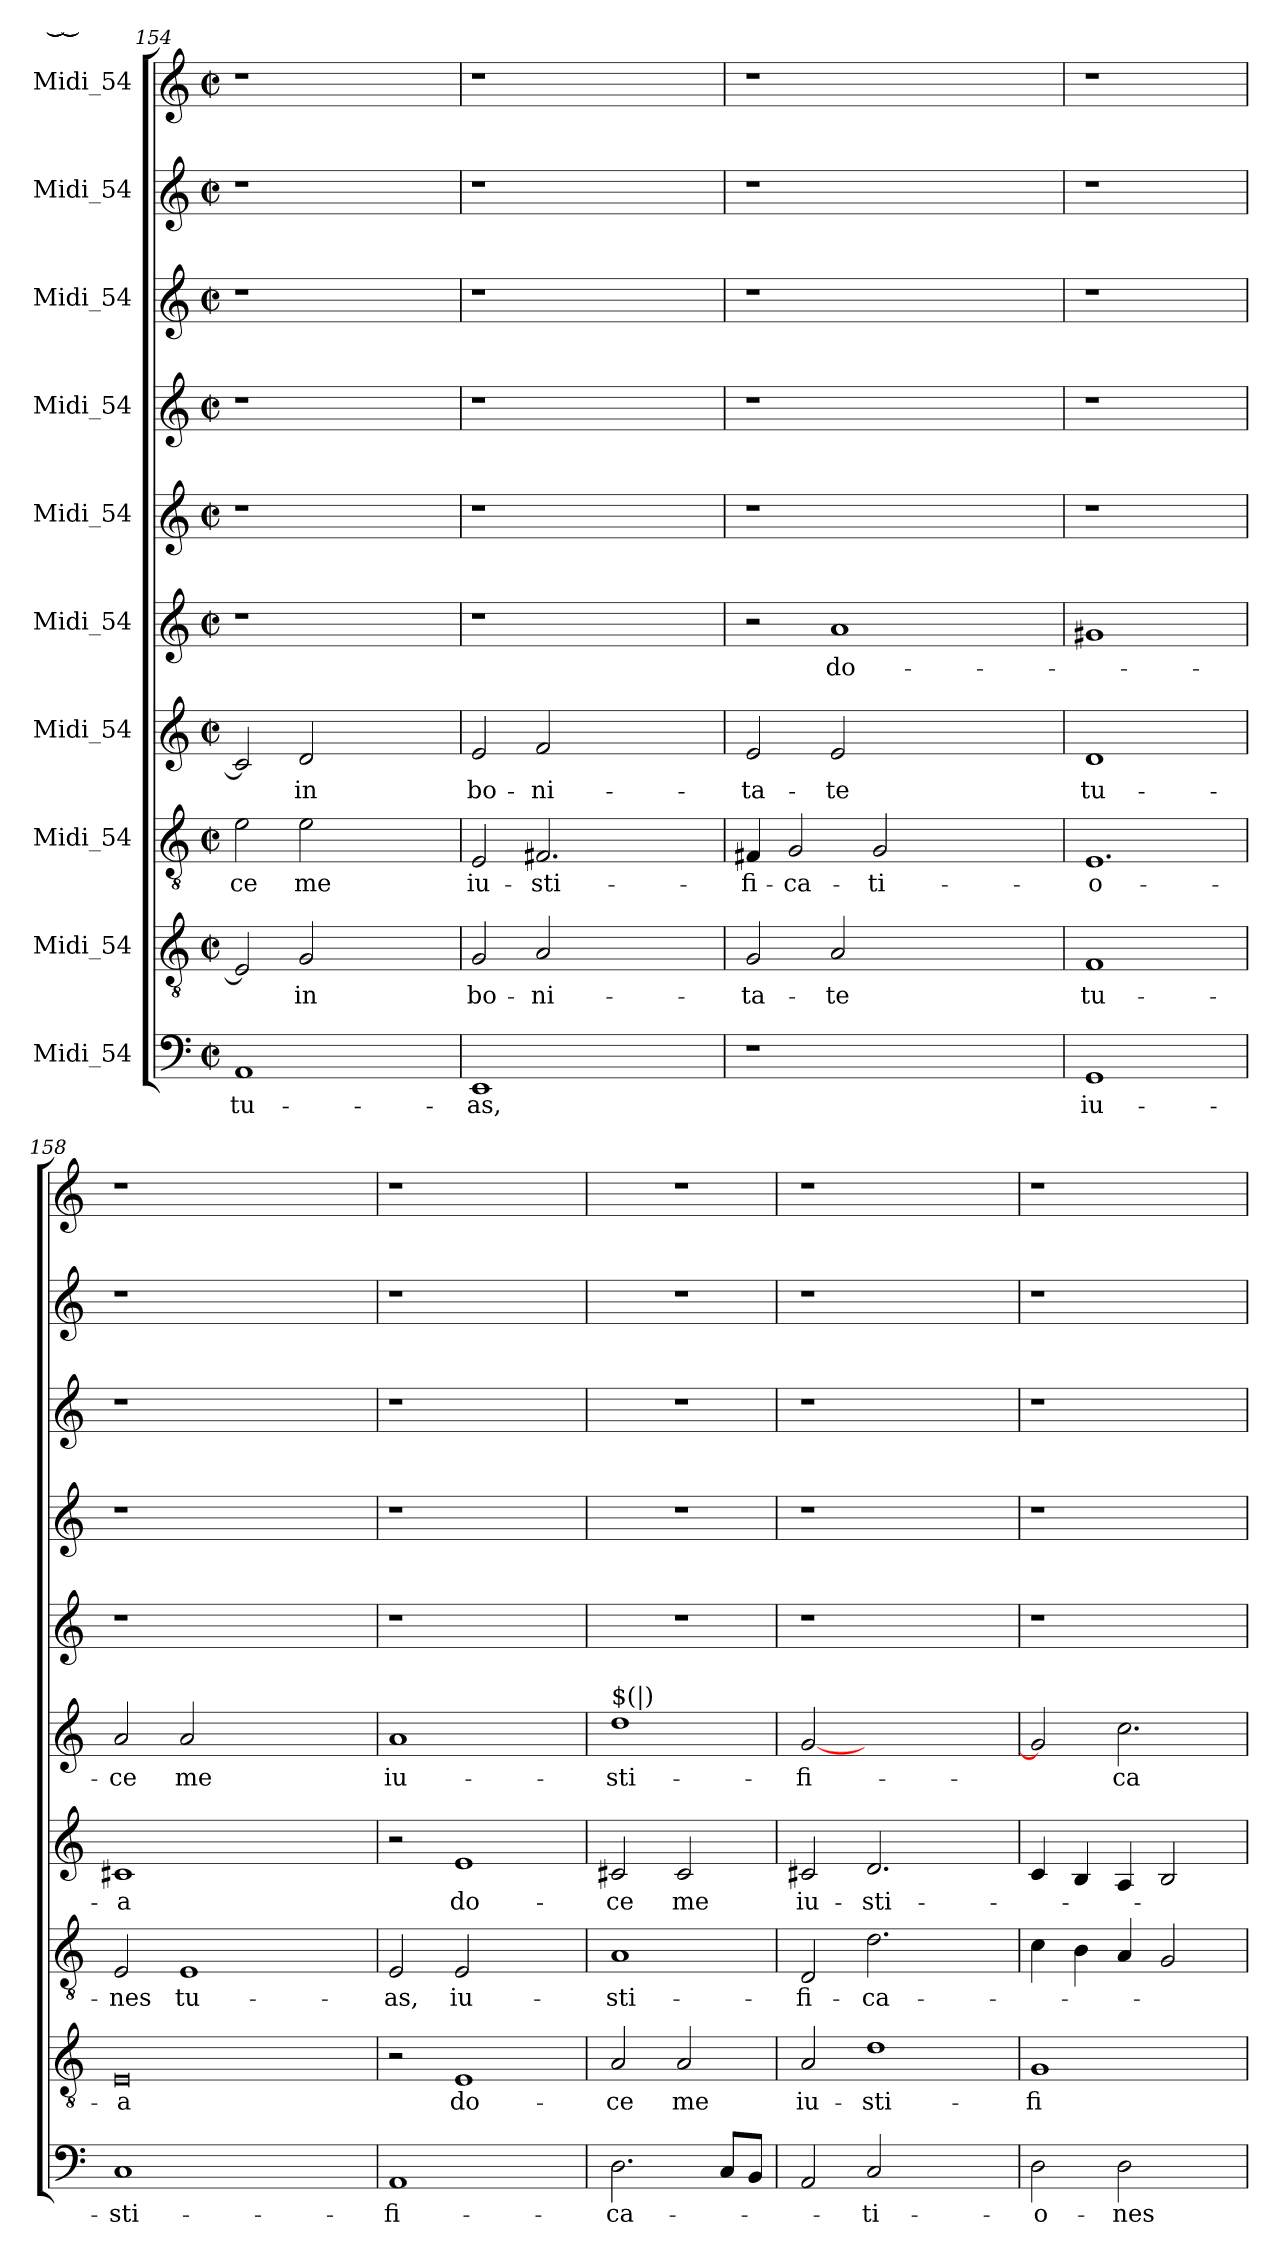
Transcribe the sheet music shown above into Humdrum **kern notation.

**kern	**text	**kern	**text	**kern	**text	**kern	**text	**kern	**text	**kern	**kern	**kern	**kern	**kern
*part10	*part10	*part9	*part9	*part8	*part8	*part7	*part7	*part6	*part6	*part5	*part4	*part3	*part2	*part1
*staff10	*staff10	*staff9	*staff9	*staff8	*staff8	*staff7	*staff7	*staff6	*staff6	*staff5	*staff4	*staff3	*staff2	*staff1
*I"Midi_54	*	*I"Midi_54	*	*I"Midi_54	*	*I"Midi_54	*	*I"Midi_54	*	*I"Midi_54	*I"Midi_54	*I"Midi_54	*I"Midi_54	*I"Midi_54
!!LO:PB:g=z
*clefF4	*	*clefGv2	*	*clefGv2	*	*clefG2	*	*clefG2	*	*clefG2	*clefG2	*clefG2	*clefG2	*clefG2
*k[]	*	*k[]	*	*k[]	*	*k[]	*	*k[]	*	*k[]	*k[]	*k[]	*k[]	*k[]
*M2/2	*	*M2/2	*	*M2/2	*	*M2/2	*	*M2/2	*	*M2/2	*M2/2	*M2/2	*M2/2	*M2/2
*met(c|)	*	*met(c|)	*	*met(c|)	*	*met(c|)	*	*met(c|)	*	*met(c|)	*met(c|)	*met(c|)	*met(c|)	*met(c|)
=154	=154	=154	=154	=154	=154	=154	=154	=154	=154	=154	=154	=154	=154	=154
!	!LO:LY:b	!	!LO:LY:b	!	!LO:LY:b	!	!LO:LY:b	!	!	!	!	!	!	!
1AA	tu-	2E/]	___	2e\	-ce	2c#/]	___	1r	.	1r	1r	1r	1r	1r
!	!	!	!LO:LY:b	!	!LO:LY:b	!	!LO:LY:b	!	!	!	!	!	!	!
.	.	2G/	in	2e\	me	2d/	in	.	.	.	.	.	.	.
1ryy	.	1ryy	.	1ryy	.	1ryy	.	1ryy	.	1ryy	1ryy	1ryy	1ryy	1ryy
=155	=155	=155	=155	=155	=155	=155	=155	=155	=155	=155	=155	=155	=155	=155
!	!LO:LY:b	!	!LO:LY:b	!	!LO:LY:b	!	!LO:LY:b	!	!	!	!	!	!	!
1EE	-as,	2G/	bo-	2E/	iu-	2e/	bo-	1r	.	1r	1r	1r	1r	1r
!	!	!	!LO:LY:b	!	!LO:LY:b	!	!LO:LY:b	!	!	!	!	!	!	!
.	.	2A/	-ni-	2.F#X/	-sti-	2f/	-ni-	.	.	.	.	.	.	.
1ryy	.	1ryy	.	.	.	1ryy	.	1ryy	.	1ryy	1ryy	1ryy	1ryy	1ryy
.	.	.	.	2.ryy	.	.	.	.	.	.	.	.	.	.
=156	=156	=156	=156	=156	=156	=156	=156	=156	=156	=156	=156	=156	=156	=156
!	!	!	!LO:LY:b	!	!LO:LY:b	!	!LO:LY:b	!	!	!	!	!	!	!
1r	.	2G/	-ta-	4F#X/	-fi-	2e/	-ta-	2r	.	1r	1r	1r	1r	1r
!	!	!	!	!	!LO:LY:b	!	!	!	!	!	!	!	!	!
.	.	.	.	2G/	-ca-	.	.	.	.	.	.	.	.	.
!	!	!	!LO:LY:b	!	!	!	!LO:LY:b	!	!LO:LY:b	!	!	!	!	!
.	.	2A/	-te	.	.	2e/	-te	1a	do-	.	.	.	.	.
!	!	!	!	!	!LO:LY:b	!	!	!	!	!	!	!	!	!
.	.	.	.	2G/	-ti-	.	.	.	.	.	.	.	.	.
1ryy	.	1ryy	.	.	.	1ryy	.	.	.	1ryy	1ryy	1ryy	1ryy	1ryy
.	.	.	.	2.ryy	.	.	.	.	.	.	.	.	.	.
.	.	.	.	.	.	.	.	2ryy	.	.	.	.	.	.
!!LO:PB:g=z
=157	=157	=157	=157	=157	=157	=157	=157	=157	=157	=157	=157	=157	=157	=157
!	!LO:LY:b	!	!LO:LY:b	!	!LO:LY:b	!	!LO:LY:b	!	!	!	!	!	!	!
1GG	iu-	1F	tu-	1.E	-o-	1d	tu-	1g#X	.	1r	1r	1r	1r	1r
2ryy	.	2ryy	.	.	.	2ryy	.	2ryy	.	2ryy	2ryy	2ryy	2ryy	2ryy
=158	=158	=158	=158	=158	=158	=158	=158	=158	=158	=158	=158	=158	=158	=158
!	!LO:LY:b	!	!LO:LY:b	!	!LO:LY:b	!	!LO:LY:b	!	!LO:LY:b	!	!	!	!	!
1C	-sti-	0E	-a	2E/	-nes	1c#X	-a	2a/	-ce	1r	1r	1r	1r	1r
!	!	!	!	!	!LO:LY:b	!	!	!	!LO:LY:b	!	!	!	!	!
.	.	.	.	1E	tu-	.	.	2a/	me	.	.	.	.	.
1ryy	.	.	.	.	.	1ryy	.	1ryy	.	1ryy	1ryy	1ryy	1ryy	1ryy
.	.	.	.	2ryy	.	.	.	.	.	.	.	.	.	.
!!LO:PB:g=z
=159	=159	=159	=159	=159	=159	=159	=159	=159	=159	=159	=159	=159	=159	=159
!	!LO:LY:b	!	!	!	!LO:LY:b	!	!	!	!LO:LY:b	!	!	!	!	!
1AA	-fi-	2r	.	2E/	-as,	2r	.	1a	iu-	1r	1r	1r	1r	1r
!	!	!	!LO:LY:b	!	!LO:LY:b	!	!LO:LY:b	!	!	!	!	!	!	!
.	.	1E	do-	2E/	iu-	1e	do-	.	.	.	.	.	.	.
2ryy	.	.	.	2ryy	.	.	.	2ryy	.	2ryy	2ryy	2ryy	2ryy	2ryy
=160	=160	=160	=160	=160	=160	=160	=160	=160	=160	=160	=160	=160	=160	=160
!	!	!	!	!	!	!	!	!LO:TX:a:t=$(|)	!	!	!	!	!	!
!	!LO:LY:b	!	!LO:LY:b	!	!LO:LY:b	!	!LO:LY:b	!	!LO:LY:b	!	!	!	!	!
2.D\	-ca-	2A/	-ce	1A	-sti-	2c#X/	-ce	1dd	-sti-	1r	1r	1r	1r	1r
!	!	!	!LO:LY:b	!	!	!	!LO:LY:b	!	!	!	!	!	!	!
.	.	2A/	me	.	.	2c#/	me	.	.	.	.	.	.	.
8C/L	.	.	.	.	.	.	.	.	.	.	.	.	.	.
8BB/J	.	.	.	.	.	.	.	.	.	.	.	.	.	.
=161	=161	=161	=161	=161	=161	=161	=161	=161	=161	=161	=161	=161	=161	=161
!	!	!	!LO:LY:b	!	!LO:LY:b	!	!LO:LY:b	!	!LO:LY:b	!	!	!	!	!
2AA/	.	2A/	iu-	2D/	-fi-	2c#X/	iu-	[2g/	-fi-	1r	1r	1r	1r	1r
!	!LO:LY:b	!	!LO:LY:b	!	!LO:LY:b	!	!LO:LY:b	!	!	!	!	!	!	!
2C/	-ti-	1d	-sti-	2.d\	-ca-	2.d/	-sti-	1ryy	.	.	.	.	.	.
2ryy	.	.	.	.	.	.	.	.	.	2ryy	2ryy	2ryy	2ryy	2ryy
.	.	.	.	4ryy	.	4ryy	.	.	.	.	.	.	.	.
!!LO:PB:g=z
=162	=162	=162	=162	=162	=162	=162	=162	=162	=162	=162	=162	=162	=162	=162
!	!LO:LY:b	!	!LO:LY:b	!	!	!	!	!	!LO:LY:b	!	!	!	!	!
2D\	-o-	1G	-fi-	4c\	.	4c/	.	2g/]	-___	1r	1r	1r	1r	1r
.	.	.	.	4B\	.	4B/	.	.	.	.	.	.	.	.
!	!LO:LY:b	!	!	!	!	!	!	!	!LO:LY:b	!	!	!	!	!
2D\	-nes	.	.	4A/	.	4A/	.	2.cc\	ca-	.	.	.	.	.
.	.	.	.	2G/	.	2B/	.	.	.	.	.	.	.	.
4ryy	.	4ryy	.	.	.	.	.	.	.	4ryy	4ryy	4ryy	4ryy	4ryy
=	=	=	=	=	=	=	=	=	=	=	=	=	=	=
*-	*-	*-	*-	*-	*-	*-	*-	*-	*-	*-	*-	*-	*-	*-
